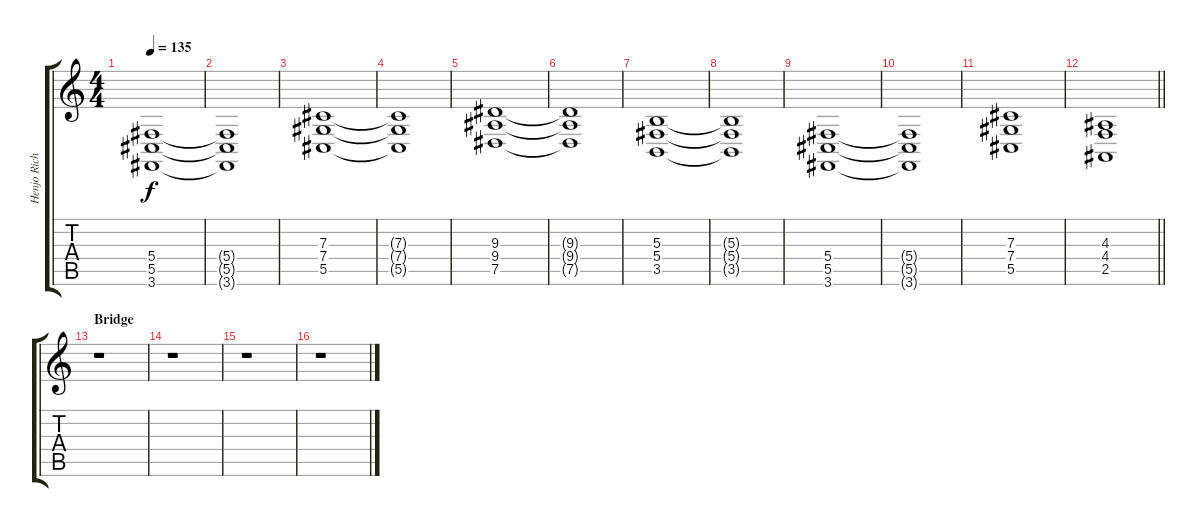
\track ("Henjo Richter" "Henjo Rich") {instrument stringensemble1}
\staff {score tabs}
\tuning (Eb4 Bb3 Gb3 Db3 Ab2 Eb2) {hide}
\ts (4 4)
\tempo 135
\clef g2
\ks c
(5.4 5.5 3.6).1{dy f} |
(5.4{t} 5.5{t} 3.6{t}).1 |
(7.3 7.4 5.5).1 |
(7.3{t} 7.4{t} 5.5{t}).1 |
(9.3 9.4 7.5).1 |
(9.3{t} 9.4{t} 7.5{t}).1 |
(5.3 5.4 3.5).1 |
(5.3{t} 5.4{t} 3.5{t}).1 |
(5.4 5.5 3.6).1 |
(5.4{t} 5.5{t} 3.6{t}).1 |
(7.3 7.4 5.5).1 |
\barLineRight lightlight
(4.3 4.4 2.5).1 |
\section ("" "Bridge")
r.1 |
r.1 |
r.1 |
r.1
